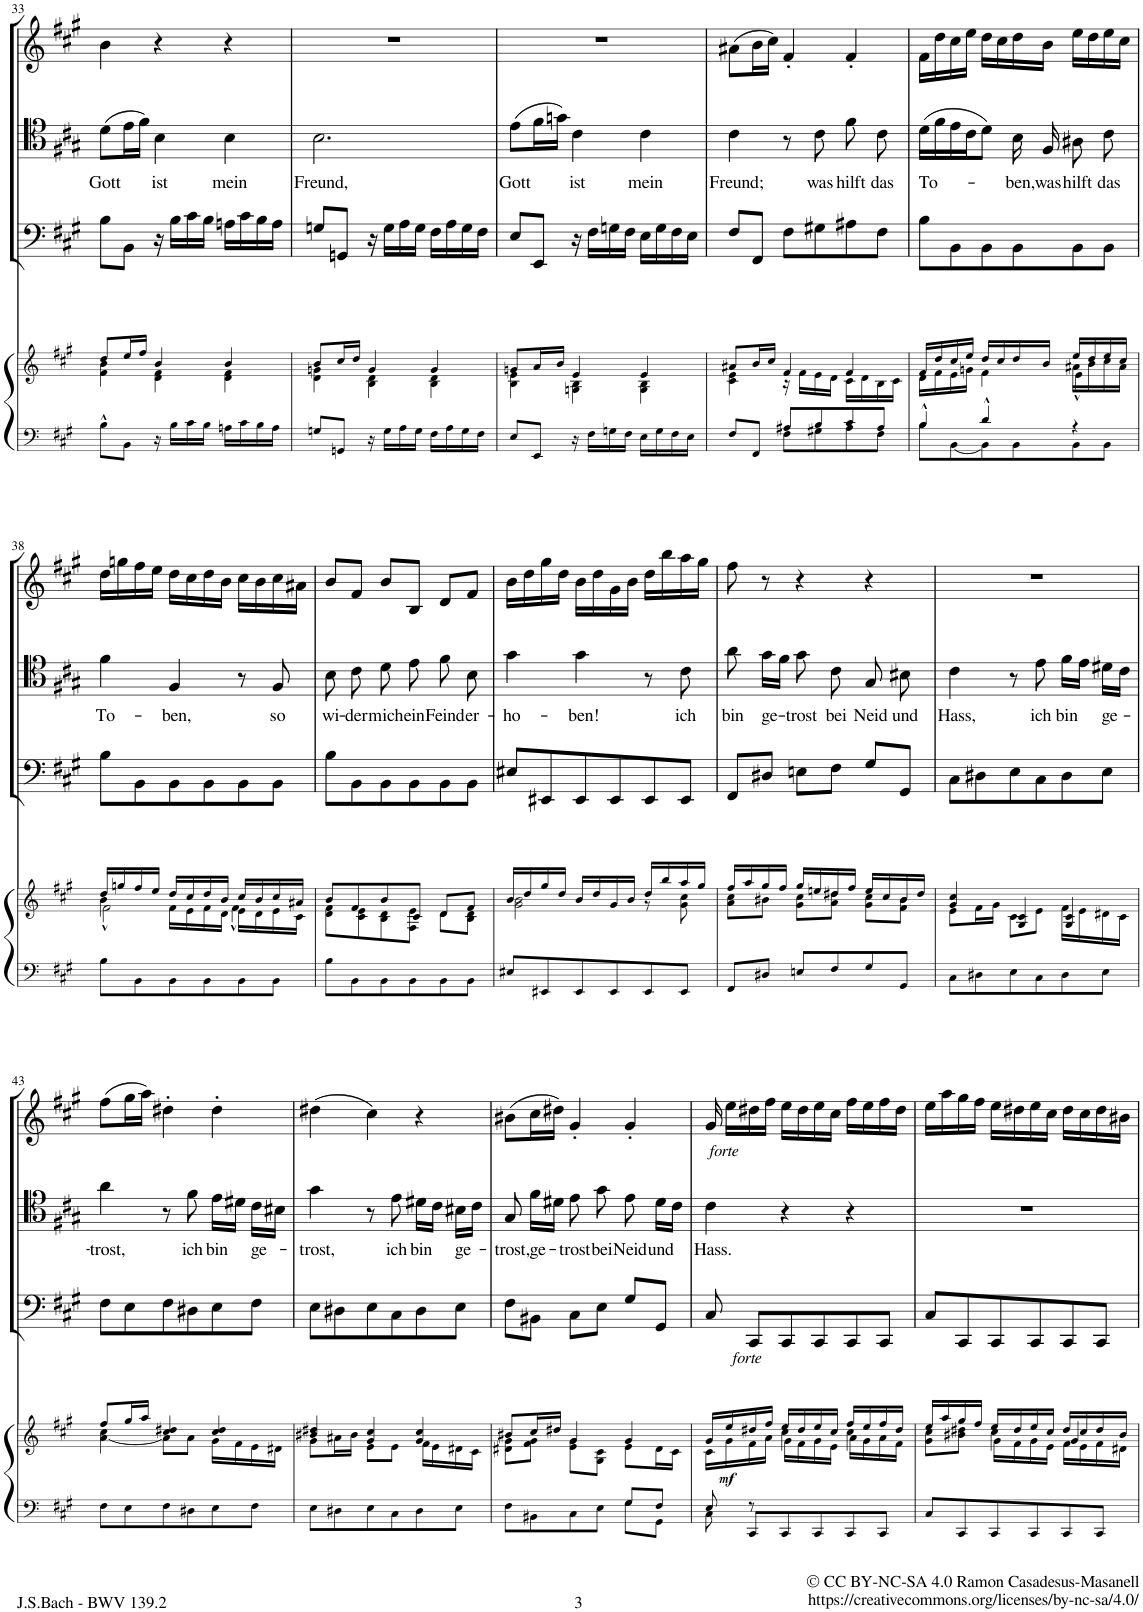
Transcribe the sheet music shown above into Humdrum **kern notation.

**kern	**kern	**dynam	**kern	**dynam	**kern	**text	**kern	**dynam
*part4	*part4	*part4	*part3	*part3	*part2	*part2	*part1	*part1
*staff5	*staff4	*staff4/5	*staff3	*staff3	*staff2	*staff2	*staff1	*staff1
*I"Piano reduction	*	*	*I"Continuo	*	*I"Tenore	*	*I"Violino I concertato	*
*I'Pno	*	*	*	*	*	*	*I'Vln	*
!!LO:PB:g=z
*clefF4	*clefG2	*	*clefF4	*	*clefC4	*	*clefG2	*
*k[f#c#g#]	*k[f#c#g#]	*	*k[f#c#g#]	*	*k[f#c#g#]	*	*k[f#c#g#]	*
*M3/4	*M3/4	*	*M3/4	*	*M3/4	*	*M3/4	*
=33	=33	=33	=33	=33	=33	=33	=33	=33
*	*^	*	*	*	*	*	*	*
!	!	!	!	!	!	!	!LO:LY:b	!	!
8B^^\L	8dd/L	4f#\ 4b\	.	8B\L	.	(8d\L	Gott	4b\	.
8BB\J	16ee/L	.	.	8BB\J	.	16e\L	.	.	.
.	16ff#/JJ	.	.	.	.	16f#\JJ)	.	.	.
!	!	!	!	!	!	!	!LO:LY:b	!	!
16r	4b/	4d\ 4f#\	.	16r	.	4B\	ist	4r	.
16B\LL	.	.	.	16B\LL	.	.	.	.	.
16c#\	.	.	.	16c#\	.	.	.	.	.
16B\JJ	.	.	.	16B\JJ	.	.	.	.	.
!	!	!	!	!	!	!	!LO:LY:b	!	!
16An\LL	4b/	4d\ 4f#\	.	16An\LL	.	4B\	mein	4r	.
16c#\	.	.	.	16c#\	.	.	.	.	.
16B\	.	.	.	16B\	.	.	.	.	.
16A\JJ	.	.	.	16A\JJ	.	.	.	.	.
=34	=34	=34	=34	=34	=34	=34	=34	=34	=34
!	!	!	!	!	!	!	!LO:LY:b	!	!
8Gn/L	8b/L	4d\ 4gn\	.	8Gn/L	.	2.B\	Freund,	2.r	.
8GGn/J	16cc#/L	.	.	8GGn/J	.	.	.	.	.
.	16dd/JJ	.	.	.	.	.	.	.	.
16r	4g/	4B\ 4d\	.	16r	.	.	.	.	.
16G\LL	.	.	.	16G\LL	.	.	.	.	.
16A\	.	.	.	16A\	.	.	.	.	.
16G\JJ	.	.	.	16G\JJ	.	.	.	.	.
16F#\LL	4g/	4B\ 4d\	.	16F#\LL	.	.	.	.	.
16A\	.	.	.	16A\	.	.	.	.	.
16G\	.	.	.	16G\	.	.	.	.	.
16F#\JJ	.	.	.	16F#\JJ	.	.	.	.	.
=35	=35	=35	=35	=35	=35	=35	=35	=35	=35
!	!	!	!	!	!	!	!LO:LY:b	!	!
8E/L	8gn/L	4B\ 4e\	.	8E/L	.	(8e\L	Gott	2.r	.
8EE/J	16a/L	.	.	8EE/J	.	16f#\L	.	.	.
.	16b/JJ	.	.	.	.	16gn\JJ)	.	.	.
!	!	!	!	!	!	!	!LO:LY:b	!	!
16r	4e/	4Gn\ 4B\	.	16r	.	4c#\	ist	.	.
16F#\LL	.	.	.	16F#\LL	.	.	.	.	.
16Gn\	.	.	.	16Gn\	.	.	.	.	.
16F#\JJ	.	.	.	16F#\JJ	.	.	.	.	.
!	!	!	!	!	!	!	!LO:LY:b	!	!
16E\LL	4e/	4G\ 4B\	.	16E\LL	.	4c#\	mein	.	.
16G\	.	.	.	16G\	.	.	.	.	.
16F#\	.	.	.	16F#\	.	.	.	.	.
16E\JJ	.	.	.	16E\JJ	.	.	.	.	.
=36	=36	=36	=36	=36	=36	=36	=36	=36	=36
*^	*	*	*	*	*	*	*	*	*
!	!	!	!	!	!	!	!	!LO:LY:b	!	!
4ryy	8F#/L	8a#X/L	4c#\ 4e\	.	8F#/L	.	4c#\	Freund;	(8a#X\L	.
.	8FF#/J	16b/L	.	.	8FF#/J	.	.	.	16b\L	.
.	.	16cc#/JJ	.	.	.	.	.	.	16cc#\JJ)	.
8A#X/L	8F#\L	4f#/	16r	.	8F#\L	.	8r	.	4f#'/	.
.	.	.	16f#\LL	.	.	.	.	.	.	.
!	!	!	!	!	!	!	!	!LO:LY:b	!	!
8B/	8G#X\	.	16e\	.	8G#X\	.	8c#\	was	.	.
.	.	.	16d\JJ	.	.	.	.	.	.	.
!	!	!	!	!	!	!	!	!LO:LY:b	!	!
8c#/	8A#\	4f#/	16c#\LL	.	8A#X\	.	8f#\	hilft	4f#'/	.
.	.	.	16d\	.	.	.	.	.	.	.
!	!	!	!	!	!	!	!	!LO:LY:b	!	!
8A#/J	8F#\J	.	16B\	.	8F#\J	.	8c#\	das	.	.
.	.	.	16c#\JJ	.	.	.	.	.	.	.
=37	=37	=37	=37	=37	=37	=37	=37	=37	=37	=37
*	*	*	*^	*	*	*	*	*	*	*
!	!	!	!	!	!	!	!	!	!LO:LY:b	!	!
4B^^/	8B\L	16f#/LL	16d\LL	2ryy	.	8B\L	.	(16d\LL	To-	16f#\LL	.
.	.	16dd/	16f#\	.	.	.	.	16f#\	.	16dd\	.
.	[8BB\	16cc#/	16e\	.	.	8BB\	.	16e\	.	16cc#\	.
.	.	16ee/JJ	16gn\JJ	.	.	.	.	16c#\J	.	16ee\JJ	.
4d^^/	8BB\]	16dd/LL	4f#\	.	.	8BB\	.	8d\J)	.	16dd\LL	.
.	.	16cc#/	.	.	.	.	.	.	.	16cc#\	.
!	!	!	!	!	!	!	!	!	!LO:LY:b	!	!
.	8BB\	16dd/	.	.	.	8BB\	.	16B\	-ben,	16dd\	.
!	!	!	!	!	!	!	!	!	!LO:LY:b	!	!
.	.	16b/JJ	.	.	.	.	.	16F#/	was	16b\JJ	.
!	!	!	!	!	!	!	!	!	!LO:LY:b	!	!
4r	8BB\	16ee/LL	16a#X\LL	4e^^\	.	8BB\	.	8A#X\	hilft	16ee\LL	.
.	.	16dd/	16b\	.	.	.	.	.	.	16dd\	.
!	!	!	!	!	!	!	!	!	!LO:LY:b	!	!
.	8BB\J	16ee/	16cc#\	.	.	8BB\J	.	8c#\	das	16ee\	.
.	.	16cc#/JJ	16a#\JJ	.	.	.	.	.	.	16cc#\JJ	.
*v	*v	*	*	*	*	*	*	*	*	*	*
!!LO:LB:g=z
=38	=38	=38	=38	=38	=38	=38	=38	=38	=38	=38
!	!	!	!	!	!	!	!	!LO:LY:b	!	!
8B\L	16dd/LL	4b\	2f#^^\	.	8B\L	.	4f#\	To-	16dd\LL	.
.	16ggn/	.	.	.	.	.	.	.	16ggn\	.
8BB\	16ff#/	.	.	.	8BB\	.	.	.	16ff#\	.
.	16ee/JJ	.	.	.	.	.	.	.	16ee\JJ	.
!	!	!	!	!	!	!	!	!LO:LY:b	!	!
8BB\	16dd/LL	16f#\LL	.	.	8BB\	.	4F#/	-ben,	16dd\LL	.
.	16cc#/	16e\	.	.	.	.	.	.	16cc#\	.
8BB\	16dd/	16f#\	.	.	8BB\	.	.	.	16dd\	.
.	16b/JJ	16d\JJ	.	.	.	.	.	.	16b\JJ	.
8BB\	16cc#/LL	16e\LL	4f#^^\	.	8BB\	.	8r	.	16cc#\LL	.
.	16b/	16d\	.	.	.	.	.	.	16b\	.
!	!	!	!	!	!	!	!	!LO:LY:b	!	!
8BB\J	16cc#/	16e\	.	.	8BB\J	.	8F#/	so	16cc#\	.
.	16a#X/JJ	16c#\JJ	.	.	.	.	.	.	16a#X\JJ	.
*	*	*v	*v	*	*	*	*	*	*	*
=39	=39	=39	=39	=39	=39	=39	=39	=39	=39
!	!	!	!	!	!	!	!LO:LY:b	!	!
8B\L	8b/L	8d\ 8f#\L	.	8B\L	.	8B\	wi-	8b/L	.
!	!	!	!	!	!	!	!LO:LY:b	!	!
8BB\	8f#/	8c#\ 8e\	.	8BB\	.	8c#\	-der	8f#/J	.
!	!	!	!	!	!	!	!LO:LY:b	!	!
8BB\	8b/	8B\ 8d\	.	8BB\	.	8d\	mich	8b/L	.
!	!	!	!	!	!	!	!LO:LY:b	!	!
8BB\	8c#/J	8F#\ 8e\J	.	8BB\	.	8e\	ein	8B/J	.
!	!	!	!	!	!	!	!LO:LY:b	!	!
8BB\	8d/L	8d\L	.	8BB\	.	8f#\	Feind	8d/L	.
!	!	!	!	!	!	!	!LO:LY:b	!	!
8BB\J	8f#/J	8B\ 8d\J	.	8BB\J	.	8B\	er-	8f#/J	.
=40	=40	=40	=40	=40	=40	=40	=40	=40	=40
!	!	!	!	!	!	!	!LO:LY:b	!	!
8E#X/L	16b/LL	2g#\ 2b\	.	8E#X/L	.	4g#\	-ho-	16b\LL	.
.	16dd/	.	.	.	.	.	.	16dd\	.
8EE#X/	16gg#/	.	.	8EE#X/	.	.	.	16gg#\	.
.	16dd/JJ	.	.	.	.	.	.	16dd\JJ	.
!	!	!	!	!	!	!	!LO:LY:b	!	!
8EE#/	16b/LL	.	.	8EE#/	.	4g#\	-ben!	16b\LL	.
.	16dd/	.	.	.	.	.	.	16dd\	.
8EE#/	16g#/	.	.	8EE#/	.	.	.	16g#\	.
.	16b/JJ	.	.	.	.	.	.	16b\JJ	.
8EE#/	16dd/LL	8r	.	8EE#/	.	8r	.	16dd\LL	.
.	16bb/	.	.	.	.	.	.	16bb\	.
!	!	!	!	!	!	!	!LO:LY:b	!	!
8EE#/J	16aa/	8g#\ 8cc#\	.	8EE#/J	.	8c#\	ich	16aa\	.
.	16gg#/JJ	.	.	.	.	.	.	16gg#\JJ	.
=41	=41	=41	=41	=41	=41	=41	=41	=41	=41
!	!	!	!	!	!	!	!LO:LY:b	!	!
8FF#/L	16ff#/LL	8a\ 8cc#\L	.	8FF#/L	.	8a\	bin	8ff#\	.
.	16aa/	.	.	.	.	.	.	.	.
!	!	!	!	!	!	!	!LO:LY:b	!	!
8D#X/J	16gg#/	8b#X\J	.	8D#X/J	.	16g#\LL	ge-	8r	.
.	16ff#/JJ	.	.	.	.	16f#\JJ	.	.	.
!	!	!	!	!	!	!	!LO:LY:b	!	!
8En/L	16gg#/LL	8g#\ 8cc#\L	.	8En\L	.	8g#\	-trost	4r	.
.	16een/	.	.	.	.	.	.	.	.
!	!	!	!	!	!	!	!LO:LY:b	!	!
8F#/	16dd#X/	8a\ 8dd#\J	.	8F#\J	.	8c#\	bei	.	.
.	16ff#/JJ	.	.	.	.	.	.	.	.
!	!	!	!	!	!	!	!LO:LY:b	!	!
8G#/	16ee/LL	8g#\ 8cc#\L	.	8G#/L	.	8G#/	Neid	4r	.
.	16cc#/	.	.	.	.	.	.	.	.
!	!	!	!	!	!	!	!LO:LY:b	!	!
8GG#/J	16b#/	8f#\ 8b#\J	.	8GG#/J	.	8B#X\	und	.	.
.	16dd#/JJ	.	.	.	.	.	.	.	.
=42	=42	=42	=42	=42	=42	=42	=42	=42	=42
!	!	!	!	!	!	!	!LO:LY:b	!	!
8C#\L	4g#/ 4cc#/	8e\L	.	8C#\L	.	4c#\	Hass,	2.r	.
8D#X\	.	16f#\L	.	8D#X\	.	.	.	.	.
.	.	16g#\JJ	.	.	.	.	.	.	.
8E\	4G#/ 4c#/	8c#\L	.	8E\	.	8r	.	.	.
!	!	!	!	!	!	!	!LO:LY:b	!	!
8C#\	.	8e\J	.	8C#\	.	8e\	ich	.	.
!	!	!	!	!	!	!	!LO:LY:b	!	!
8D#\	4G#/ 4c#/	16f#\LL	.	8D#\	.	16f#\LL	bin	.	.
.	.	16e\	.	.	.	16e\JJ	.	.	.
!	!	!	!	!	!	!	!LO:LY:b	!	!
8E\J	.	16d#X\	.	8E\J	.	16d#X\LL	ge-	.	.
.	.	16c#\JJ	.	.	.	16c#\JJ	.	.	.
!!LO:LB:g=z
=43	=43	=43	=43	=43	=43	=43	=43	=43	=43
!	!	!	!	!	!	!	!LO:LY:b	!	!
8F#\L	8ff#/L	[4a\ 4cc#\	.	8F#\L	.	4a\	-trost,	(8ff#\L	.
8E\	16gg#/L	.	.	8E\	.	.	.	16gg#\L	.
.	16aa/JJ	.	.	.	.	.	.	16aa\JJ)	.
8F#\	4cc#/ 4dd#X/	8a\L]	.	8F#\	.	8r	.	4dd#X'\	.
!	!	!	!	!	!	!	!LO:LY:b	!	!
8D#X\	.	8a\J	.	8D#X\	.	8f#\	ich	.	.
!	!	!	!	!	!	!	!LO:LY:b	!	!
8E\	4cc#/ 4dd#/	16g#\LL	.	8E\	.	16e\LL	bin	4dd#'\	.
.	.	16f#\	.	.	.	16d#X\JJ	.	.	.
!	!	!	!	!	!	!	!LO:LY:b	!	!
8F#\J	.	16e\	.	8F#\J	.	16c#\LL	ge-	.	.
.	.	16d#X\JJ	.	.	.	16B#X\JJ	.	.	.
=44	=44	=44	=44	=44	=44	=44	=44	=44	=44
!	!	!	!	!	!	!	!LO:LY:b	!	!
8E\L	4b#X/ 4dd#X/	8g#\L	.	8E\L	.	4g#\	-trost,	(4dd#X\	.
8D#X\	.	16a#X\L	.	8D#X\	.	.	.	.	.
.	.	16b#\JJ	.	.	.	.	.	.	.
8E\	4g#/ 4cc#/	8e\L	.	8E\	.	8r	.	4cc#\)	.
!	!	!	!	!	!	!	!LO:LY:b	!	!
8C#\	.	8e\J	.	8C#\	.	8e\	ich	.	.
!	!	!	!	!	!	!	!LO:LY:b	!	!
8D#\	4g#/ 4cc#/	16f#\LL	.	8D#\	.	16d#X\LL	bin	4r	.
.	.	16e\	.	.	.	16c#\JJ	.	.	.
!	!	!	!	!	!	!	!LO:LY:b	!	!
8E\J	.	16d#X\	.	8E\J	.	16B#X\LL	ge-	.	.
.	.	16c#\JJ	.	.	.	16c#\JJ	.	.	.
=45	=45	=45	=45	=45	=45	=45	=45	=45	=45
*^	*	*	*	*	*	*	*	*	*
!	!	!	!	!	!	!	!	!LO:LY:b	!	!
2ryy	8F#\L	8b#X/L	8d#X\ 8g#\L	.	8F#\L	.	8G#/	-trost,	(8b#X\L	.
!	!	!	!	!	!	!	!	!LO:LY:b	!	!
.	8BB#X\	16cc#/L	8f#\ 8g#\J	.	8BB#X\J	.	16f#\LL	ge-	16cc#\L	.
.	.	16dd#X/JJ	.	.	.	.	16d#X\JJ	.	16dd#X\JJ)	.
!	!	!	!	!	!	!	!	!LO:LY:b	!	!
.	8C#\	4g#/	8e\ 8g#\L	.	8C#\L	.	8e\	-trost	4g#'/	.
!	!	!	!	!	!	!	!	!LO:LY:b	!	!
.	8E\J	.	8G#\ 8c#\J	.	8E\J	.	8g#\	bei	.	.
!	!	!	!	!	!	!	!	!LO:LY:b	!	!
8G#/L	8G#\L	4g#/	8e\L	.	8G#/L	.	8e\	Neid	4g#'/	.
!	!	!	!	!	!	!	!	!LO:LY:b	!	!
8F#/J	8GG#\J	.	16d#\L	.	8GG#/J	.	16d#\LL	und	.	.
.	.	.	16c#\JJ	.	.	.	16c#\JJ	.	.	.
=46	=46	=46	=46	=46	=46	=46	=46	=46	=46	=46
*	*	*	*^	*	*	*	*	*	*	*
!	!	!	!	!	!	!	!	!	!LO:LY:b	!	!
8E/	8C#\	16g#/LL	16c#\LL	8ryy	.	8C#/	.	4c#\	Hass.	16g#/	.
!	!	!	!	!	!LO:DY:b	!	!	!	!	!	!LO:DY:b
.	.	16ee/	16g#\	.	mf	.	.	.	.	16ee\LL	other-dynamics
!	!	!	!	!	!	!	!LO:DY:b	!	!	!	!
2ryy	8CC#/L	16dd#X/	16f#\	8r	.	8CC#/L	other-dynamics	.	.	16dd#X\	.
.	.	16ff#/JJ	16a\JJ	.	.	.	.	.	.	16ff#\JJ	.
.	8CC#/	16ee/LL	16g#\LL	4cc#\	.	8CC#/	.	4r	.	16ee\LL	.
.	.	16dd#/	16f#\	.	.	.	.	.	.	16dd#\	.
.	8CC#/	16ee/	16g#\	.	.	8CC#/	.	.	.	16ee\	.
.	.	16cc#/JJ	16e\JJ	.	.	.	.	.	.	16cc#\JJ	.
.	8CC#/	16ff#/LL	16a\LL	4cc#\	.	8CC#/	.	4r	.	16ff#\LL	.
.	.	16ee/	16g#\	.	.	.	.	.	.	16ee\	.
8ryy	8CC#/J	16ff#/	16a\	.	.	8CC#/J	.	.	.	16ff#\	.
.	.	16dd#/JJ	16f#\JJ	.	.	.	.	.	.	16dd#\JJ	.
*v	*v	*	*	*	*	*	*	*	*	*	*
=47	=47	=47	=47	=47	=47	=47	=47	=47	=47	=47
8C#/L	16ee/LL	8g#\ 8cc#\L	4ryy	.	8C#/L	.	2.r	.	16ee\LL	.
.	16aa/	.	.	.	.	.	.	.	16aa\	.
8CC#/	16gg#/	8b#X\ 8dd#X\J	.	.	8CC#/	.	.	.	16gg#\	.
.	16ff#/JJ	.	.	.	.	.	.	.	16ff#\JJ	.
8CC#/	16ee/LL	16g#\LL	4cc#\	.	8CC#/	.	.	.	16ee\LL	.
.	16dd#/	16f#\	.	.	.	.	.	.	16dd#X\	.
8CC#/	16ee/	16g#\	.	.	8CC#/	.	.	.	16ee\	.
.	16cc#/JJ	16e\JJ	.	.	.	.	.	.	16cc#\JJ	.
8CC#/	16dd#/LL	16f#\LL	4g#/	.	8CC#/	.	.	.	16dd#\LL	.
.	16cc#/	16e\	.	.	.	.	.	.	16cc#\	.
8CC#/J	16dd#/	16f#\	.	.	8CC#/J	.	.	.	16dd#\	.
.	16b#/JJ	16d#X\JJ	.	.	.	.	.	.	16b#X\JJ	.
*	*v	*v	*v	*	*	*	*	*	*	*
=	=	=	=	=	=	=	=	=
*-	*-	*-	*-	*-	*-	*-	*-	*-
